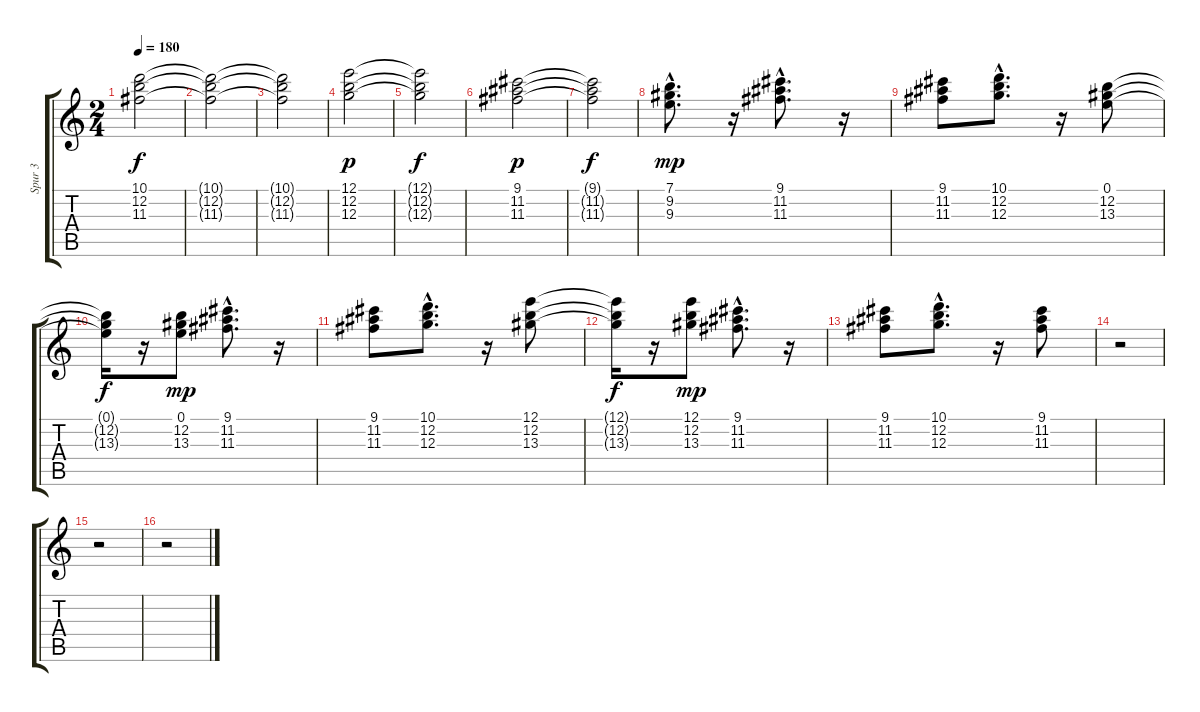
\track ("Spur 3" "Spur 3") {instrument acousticguitarnylon}
\staff {score tabs}
\tuning (E4 B3 G3 D3 A2 E2) {hide}
\ts (2 4)
\tempo 180
\clef g2
\ks c
(10.1{t} 12.2{t} 11.3{t}).2{dy f} |
(10.1{t} 12.2{t} 11.3{t}).2 |
(10.1{t} 12.2{t} 11.3{t}).2 |
(12.1 12.2 12.3).2{dy p} |
(12.1{t} 12.2{t} 12.3{t}).2{dy f} |
(9.1 11.2 11.3).2{dy p} |
(9.1{t} 11.2{t} 11.3{t}).2{dy f} |
(7.1{hac} 9.2{hac} 9.3{hac}).8{d dy mp} r.16 (9.1{hac} 11.2{hac} 11.3{hac}).8{d} r.16 |
(9.1 11.2 11.3).8 (10.1{hac} 12.2{hac} 12.3{hac}).8{d} r.16 (0.1 12.2 13.3).8 |
(0.1{t} 12.2{t} 13.3{t}).16{dy f} r.16 (0.1 12.2 13.3).8{dy mp} (9.1{hac} 11.2{hac} 11.3{hac}).8{d} r.16 |
(9.1 11.2 11.3).8 (10.1{hac} 12.2{hac} 12.3{hac}).8{d} r.16 (12.1 12.2 13.3).8 |
(12.1{t} 12.2{t} 13.3{t}).16{dy f} r.16 (12.1 12.2 13.3).8{dy mp} (9.1{hac} 11.2{hac} 11.3{hac}).8{d} r.16 |
(9.1 11.2 11.3).8 (10.1{hac} 12.2{hac} 12.3{hac}).8{d} r.16 (9.1 11.2 11.3).8 |
r.2 |
r.2 |
r.2
